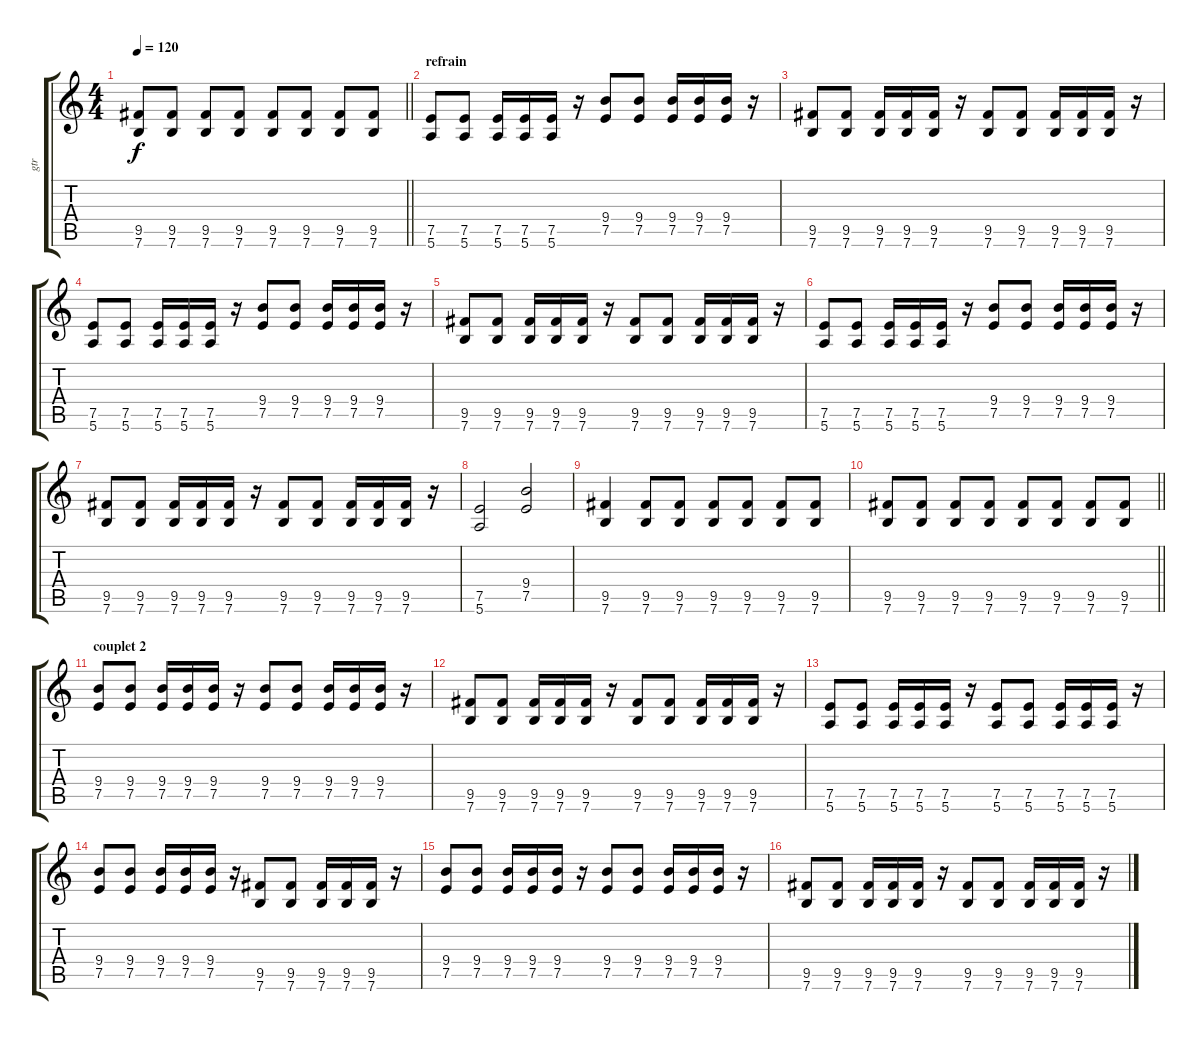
\track ("gtr" "gtr") {instrument overdrivenguitar}
\staff {score tabs}
\tuning (E4 B3 G3 D3 A2 E2) {hide}
\ts (4 4)
\tempo 120
\clef g2
\barLineRight lightlight
\ks c
(9.5 7.6).8{dy f} (9.5 7.6).8 (9.5 7.6).8 (9.5 7.6).8 (9.5 7.6).8 (9.5 7.6).8 (9.5 7.6).8 (9.5 7.6).8 |
\section ("" "refrain")
(7.5 5.6).8 (7.5 5.6).8 (7.5 5.6).16 (7.5 5.6).16 (7.5 5.6).16 r.16 (9.4 7.5).8 (9.4 7.5).8 (9.4 7.5).16 (9.4 7.5).16 (9.4 7.5).16 r.16 |
(9.5 7.6).8 (9.5 7.6).8 (9.5 7.6).16 (9.5 7.6).16 (9.5 7.6).16 r.16 (9.5 7.6).8 (9.5 7.6).8 (9.5 7.6).16 (9.5 7.6).16 (9.5 7.6).16 r.16 |
(7.5 5.6).8 (7.5 5.6).8 (7.5 5.6).16 (7.5 5.6).16 (7.5 5.6).16 r.16 (9.4 7.5).8 (9.4 7.5).8 (9.4 7.5).16 (9.4 7.5).16 (9.4 7.5).16 r.16 |
(9.5 7.6).8 (9.5 7.6).8 (9.5 7.6).16 (9.5 7.6).16 (9.5 7.6).16 r.16 (9.5 7.6).8 (9.5 7.6).8 (9.5 7.6).16 (9.5 7.6).16 (9.5 7.6).16 r.16 |
(7.5 5.6).8 (7.5 5.6).8 (7.5 5.6).16 (7.5 5.6).16 (7.5 5.6).16 r.16 (9.4 7.5).8 (9.4 7.5).8 (9.4 7.5).16 (9.4 7.5).16 (9.4 7.5).16 r.16 |
(9.5 7.6).8 (9.5 7.6).8 (9.5 7.6).16 (9.5 7.6).16 (9.5 7.6).16 r.16 (9.5 7.6).8 (9.5 7.6).8 (9.5 7.6).16 (9.5 7.6).16 (9.5 7.6).16 r.16 |
(7.5 5.6).2 (9.4 7.5).2 |
(9.5 7.6).4 (9.5 7.6).8 (9.5 7.6).8 (9.5 7.6).8 (9.5 7.6).8 (9.5 7.6).8 (9.5 7.6).8 |
\barLineRight lightlight
(9.5 7.6).8 (9.5 7.6).8 (9.5 7.6).8 (9.5 7.6).8 (9.5 7.6).8 (9.5 7.6).8 (9.5 7.6).8 (9.5 7.6).8 |
\section ("" "couplet 2")
(9.4 7.5).8 (9.4 7.5).8 (9.4 7.5).16 (9.4 7.5).16 (9.4 7.5).16 r.16 (9.4 7.5).8 (9.4 7.5).8 (9.4 7.5).16 (9.4 7.5).16 (9.4 7.5).16 r.16 |
(9.5 7.6).8 (9.5 7.6).8 (9.5 7.6).16 (9.5 7.6).16 (9.5 7.6).16 r.16 (9.5 7.6).8 (9.5 7.6).8 (9.5 7.6).16 (9.5 7.6).16 (9.5 7.6).16 r.16 |
(7.5 5.6).8 (7.5 5.6).8 (7.5 5.6).16 (7.5 5.6).16 (7.5 5.6).16 r.16 (7.5 5.6).8 (7.5 5.6).8 (7.5 5.6).16 (7.5 5.6).16 (7.5 5.6).16 r.16 |
(9.4 7.5).8 (9.4 7.5).8 (9.4 7.5).16 (9.4 7.5).16 (9.4 7.5).16 r.16 (9.5 7.6).8 (9.5 7.6).8 (9.5 7.6).16 (9.5 7.6).16 (9.5 7.6).16 r.16 |
(9.4 7.5).8 (9.4 7.5).8 (9.4 7.5).16 (9.4 7.5).16 (9.4 7.5).16 r.16 (9.4 7.5).8 (9.4 7.5).8 (9.4 7.5).16 (9.4 7.5).16 (9.4 7.5).16 r.16 |
(9.5 7.6).8 (9.5 7.6).8 (9.5 7.6).16 (9.5 7.6).16 (9.5 7.6).16 r.16 (9.5 7.6).8 (9.5 7.6).8 (9.5 7.6).16 (9.5 7.6).16 (9.5 7.6).16 r.16
